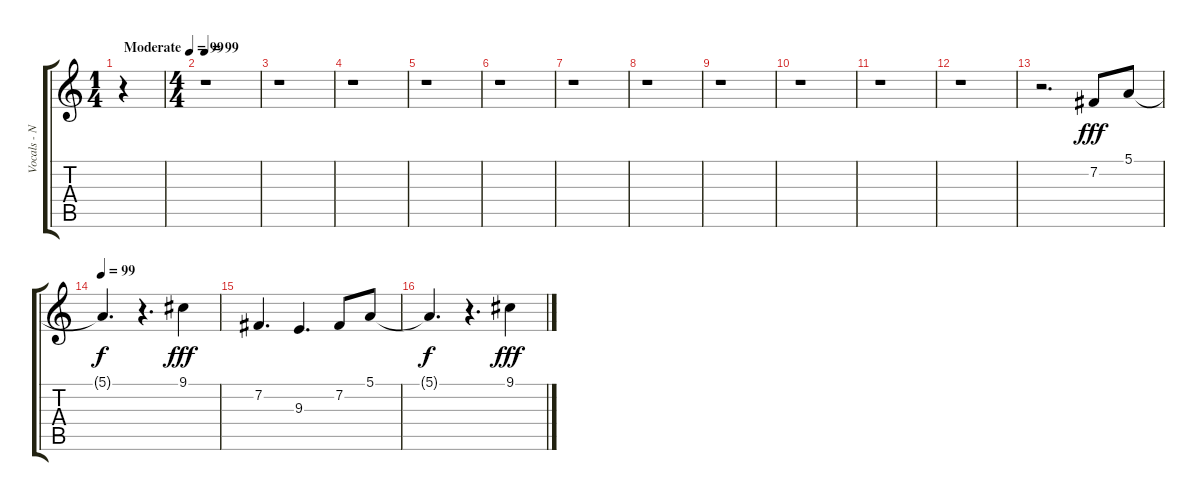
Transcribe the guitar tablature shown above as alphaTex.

\track ("Vocals - Nick" "Vocals - N") {instrument accordion}
\staff {score tabs}
\tuning (E4 B3 G3 D3 A2 E2) {hide}
\ts (1 4)
\tempo (99 "Moderate")
\clef g2
\ks c
r.4{dy fff instrument accordion} |
\ts (4 4)
\tempo 99
r.1 |
r.1 |
r.1 |
r.1 |
r.1 |
r.1 |
r.1 |
r.1 |
r.1 |
r.1 |
r.1 |
r.2{d} 7.2.8 5.1.8 |
\tempo 99
5.1{t}.4{d dy f} r.4{d} 9.1.4{dy fff} |
7.2.4{d} 9.3.4{d} 7.2.8 5.1.8 |
5.1{t}.4{d dy f} r.4{d} 9.1.4{dy fff}
